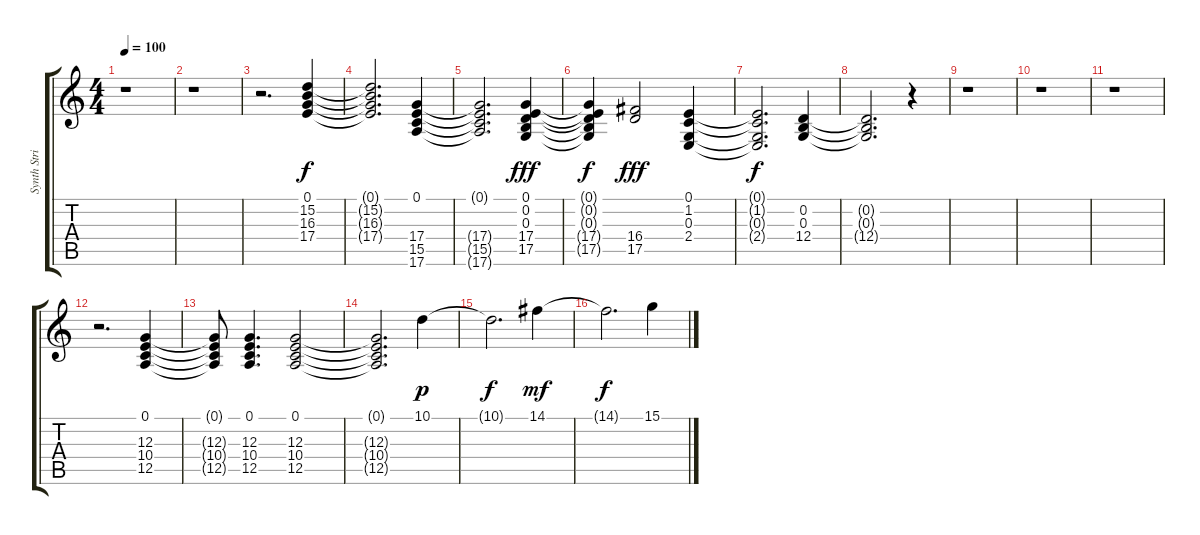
\track ("Synth Strings" "Synth Stri") {instrument pad7halo}
\staff {score tabs}
\tuning (E4 B3 G3 D3 A2 E2) {hide}
\ts (4 4)
\tempo 100
\clef g2
\ks c
r.1{dy f} |
r.1 |
r.2{d} (0.1 15.2 16.3 17.4).4{volume 0} |
(0.1{t} 15.2{t} 16.3{t} 17.4{t}).2{d} (0.1 17.4 15.5 17.6).4 |
(0.1{t} 17.4{t} 15.5{t} 17.6{t}).2{d} (0.1 0.2 0.3 17.4 17.5).4{dy fff} |
(0.1{t} 0.2{t} 0.3{t} 17.4{t} 17.5{t}).4{dy f} (16.4 17.5).2{dy fff} (0.1 1.2 0.3 2.4).4 |
(0.1{t} 1.2{t} 0.3{t} 2.4{t}).2{d dy f} (0.2 0.3 12.4).4 |
(0.2{t} 0.3{t} 12.4{t}).2{d} r.4 |
r.1 |
r.1 |
r.1 |
r.2{d} (0.1 12.3 10.4 12.5).4 |
(0.1{t} 12.3{t} 10.4{t} 12.5{t}).8 (0.1 12.3 10.4 12.5).4{d} (0.1 12.3 10.4 12.5).2 |
(0.1{t} 12.3{t} 10.4{t} 12.5{t}).2{d} 10.1.4{dy p} |
10.1{t}.2{d dy f} 14.1.4{dy mf} |
14.1{t}.2{d dy f} 15.1.4
